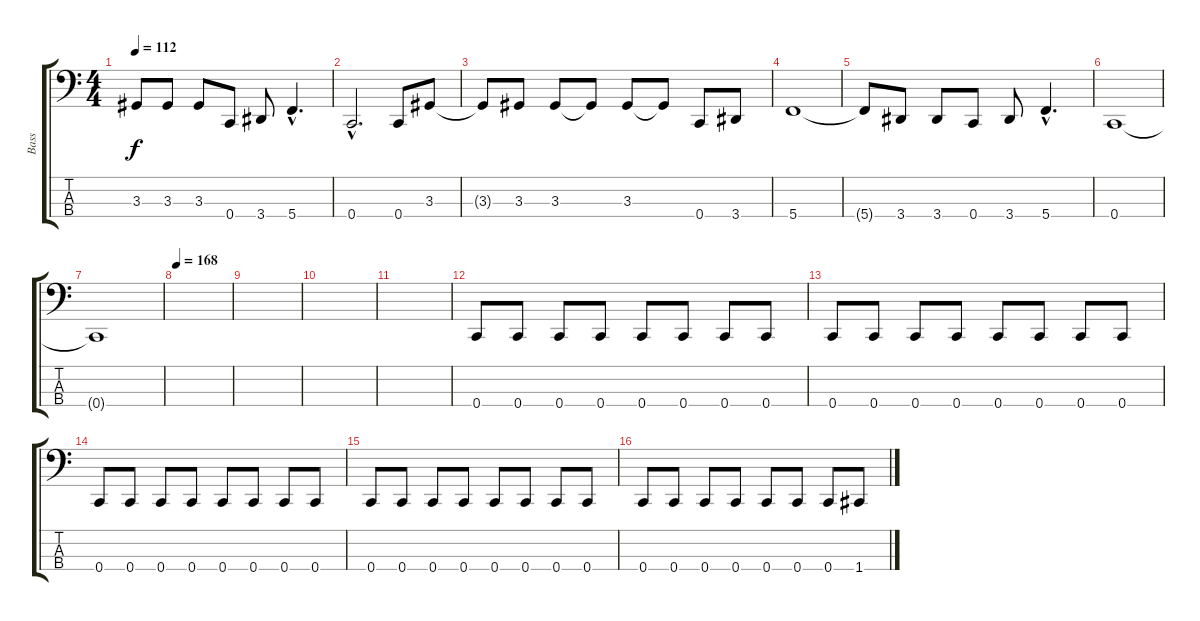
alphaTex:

\track ("Bass" "Bass") {instrument electricbasspick}
\staff {score tabs}
\tuning (Eb2 Bb1 F1 C1) {hide}
\ts (4 4)
\tempo 112
\clef f4
\ks c
3.3{t}.8{dy f} 3.3.8 3.3.8 0.4.8 3.4.8 5.4{hac}.4{d} |
0.4{hac}.2{d} 0.4.8 3.3.8 |
3.3{t}.8 3.3.8 3.3.8 3.3{t}.8 3.3.8 3.3{t}.8 0.4.8 3.4.8 |
5.4.1 |
5.4{t}.8 3.4.8 3.4.8 0.4.8 3.4.8 5.4{hac}.4{d} |
0.4.1 |
0.4{t}.1 |
\tempo 168
|
|
|
|
0.4.8 0.4.8 0.4.8 0.4.8 0.4.8 0.4.8 0.4.8 0.4.8 |
0.4.8 0.4.8 0.4.8 0.4.8 0.4.8 0.4.8 0.4.8 0.4.8 |
0.4.8 0.4.8 0.4.8 0.4.8 0.4.8 0.4.8 0.4.8 0.4.8 |
0.4.8 0.4.8 0.4.8 0.4.8 0.4.8 0.4.8 0.4.8 0.4.8 |
0.4.8 0.4.8 0.4.8 0.4.8 0.4.8 0.4.8 0.4.8 1.4.8
